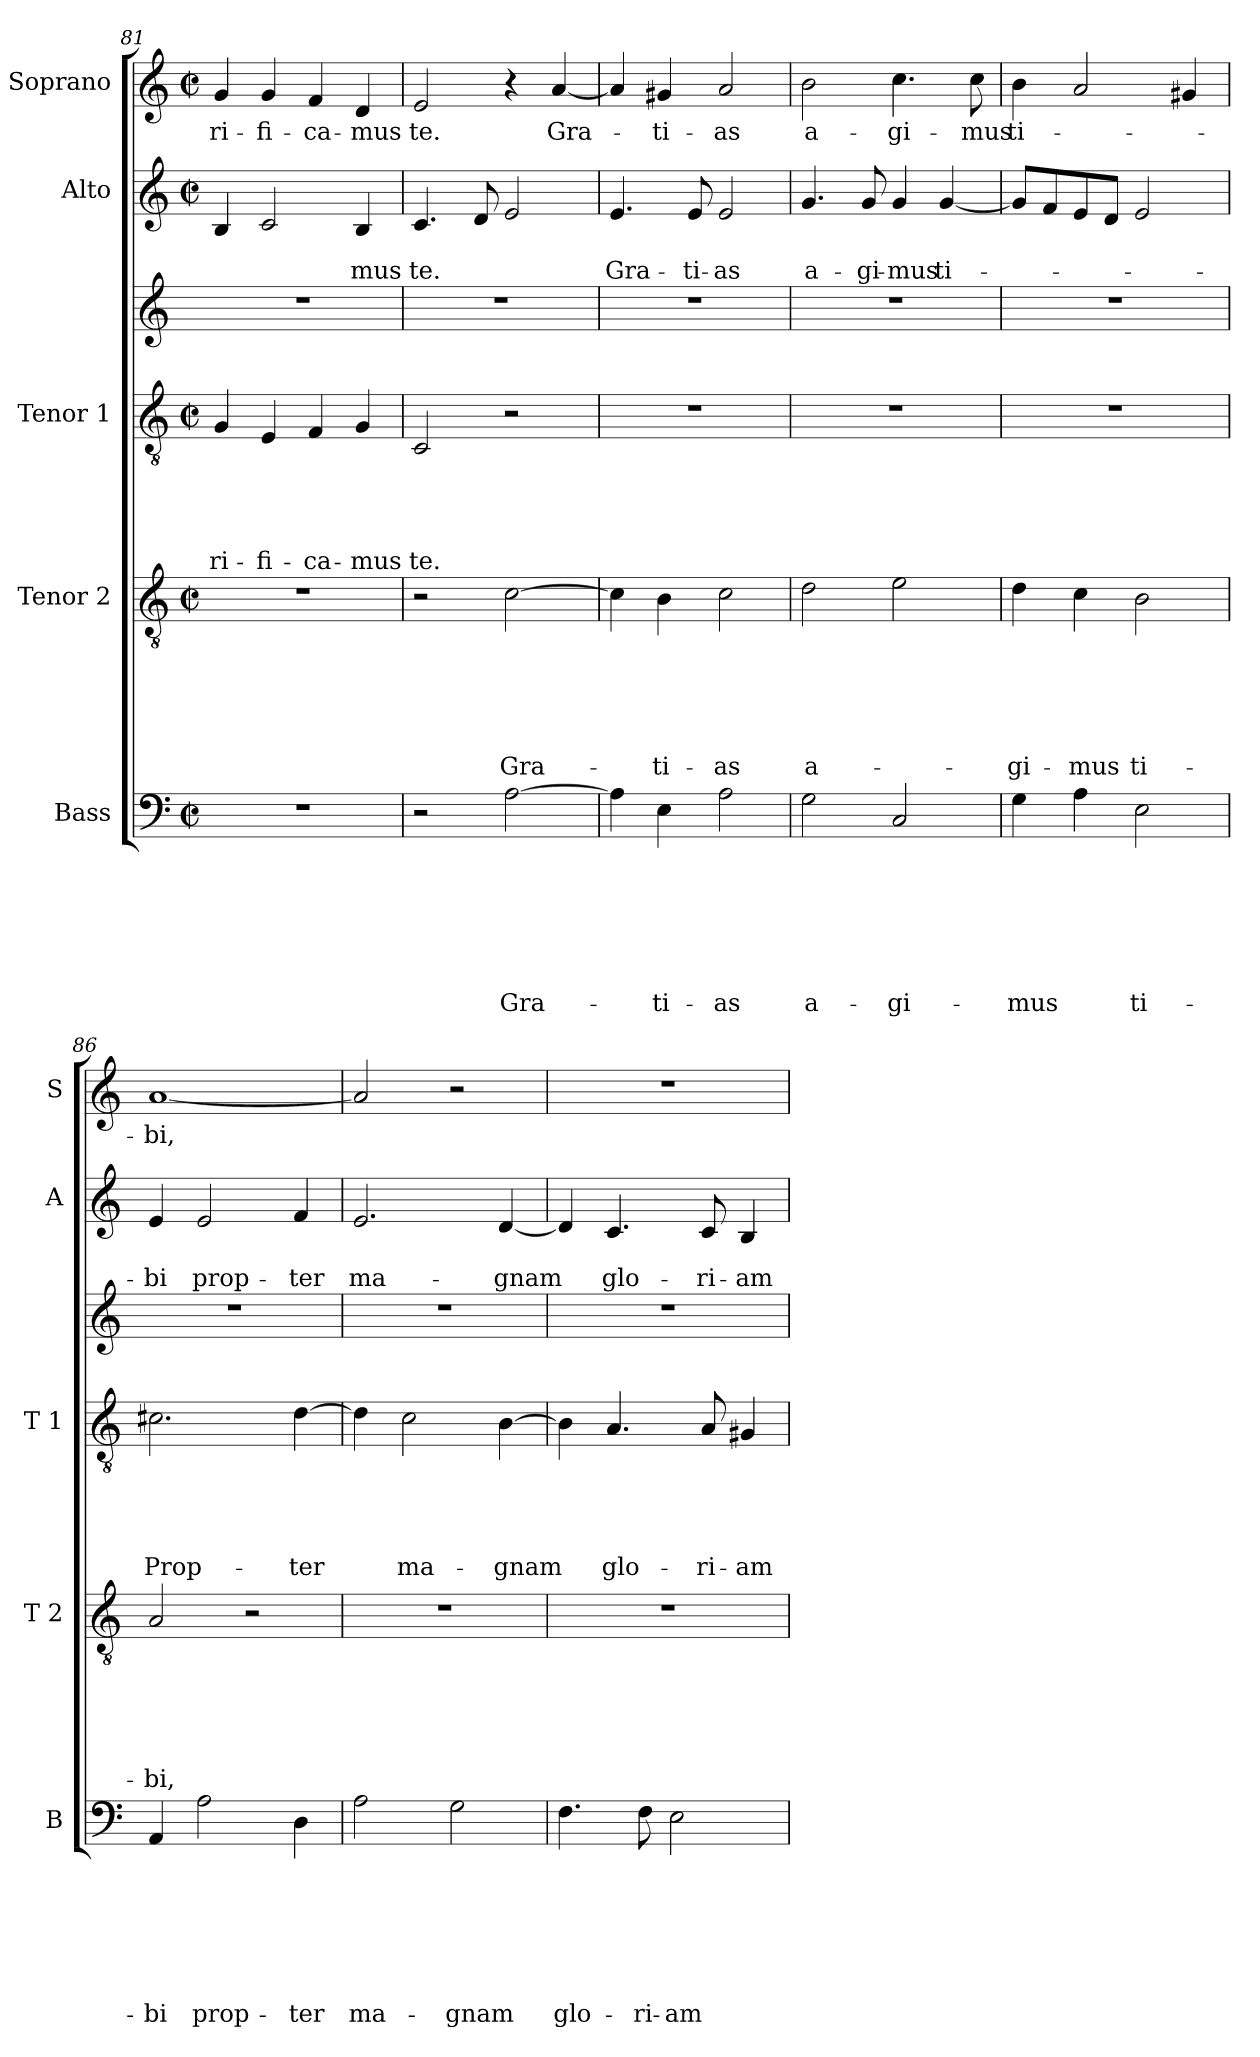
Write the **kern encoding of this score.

**kern	**text	**text	**text	**text	**text	**text	**text	**kern	**text	**text	**text	**text	**text	**text	**kern	**text	**text	**text	**text	**text	**kern	**kern	**text	**text	**kern	**text
*part6	*part6	*part6	*part6	*part6	*part6	*part6	*part6	*part5	*part5	*part5	*part5	*part5	*part5	*part5	*part4	*part4	*part4	*part4	*part4	*part4	*part3	*part2	*part2	*part2	*part1	*part1
*staff6	*staff6	*staff6	*staff6	*staff6	*staff6	*staff6	*staff6	*staff5	*staff5	*staff5	*staff5	*staff5	*staff5	*staff5	*staff4	*staff4	*staff4	*staff4	*staff4	*staff4	*staff3	*staff2	*staff2	*staff2	*staff1	*staff1
*I"Bass	*	*	*	*	*	*	*	*I"Tenor 2	*	*	*	*	*	*	*I"Tenor 1	*	*	*	*	*	*	*I"Alto	*	*	*I"Soprano	*
*I'B	*	*	*	*	*	*	*	*I'T 2	*	*	*	*	*	*	*I'T 1	*	*	*	*	*	*	*I'A	*	*	*I'S	*
*clefF4	*	*	*	*	*	*	*	*clefGv2	*	*	*	*	*	*	*clefGv2	*	*	*	*	*	*clefG2	*clefG2	*	*	*clefG2	*
*k[]	*	*	*	*	*	*	*	*k[]	*	*	*	*	*	*	*k[]	*	*	*	*	*	*k[]	*k[]	*	*	*k[]	*
*C:	*	*	*	*	*	*	*	*C:	*	*	*	*	*	*	*C:	*	*	*	*	*	*C:	*C:	*	*	*C:	*
*M2/2	*	*	*	*	*	*	*	*M2/2	*	*	*	*	*	*	*M2/2	*	*	*	*	*	*	*M2/2	*	*	*M2/2	*
*met(c|)	*	*	*	*	*	*	*	*met(c|)	*	*	*	*	*	*	*met(c|)	*	*	*	*	*	*	*met(c|)	*	*	*met(c|)	*
=81	=81	=81	=81	=81	=81	=81	=81	=81	=81	=81	=81	=81	=81	=81	=81	=81	=81	=81	=81	=81	=81	=81	=81	=81	=81	=81
!	!	!	!	!	!	!	!	!	!	!	!	!	!	!	!	!	!	!	!	!LO:LY:b	!	!	!	!	!	!LO:LY:b
1r	.	.	.	.	.	.	.	1r	.	.	.	.	.	.	4G/	.	.	.	.	-ri-	1r	4B/	.	.	4g/	-ri-
!	!	!	!	!	!	!	!	!	!	!	!	!	!	!	!	!	!	!	!	!LO:LY:b	!	!	!	!	!	!LO:LY:b
.	.	.	.	.	.	.	.	.	.	.	.	.	.	.	4E/	.	.	.	.	-fi-	.	2c/	.	.	4g/	-fi-
!	!	!	!	!	!	!	!	!	!	!	!	!	!	!	!	!	!	!	!	!LO:LY:b	!	!	!	!	!	!LO:LY:b
.	.	.	.	.	.	.	.	.	.	.	.	.	.	.	4F/	.	.	.	.	-ca-	.	.	.	.	4f/	-ca-
!	!	!	!	!	!	!	!	!	!	!	!	!	!	!	!	!	!	!	!	!LO:LY:b	!	!	!	!LO:LY:b	!	!LO:LY:b
.	.	.	.	.	.	.	.	.	.	.	.	.	.	.	4G/	.	.	.	.	-mus	.	4B/	.	-mus	4d/	-mus
=82	=82	=82	=82	=82	=82	=82	=82	=82	=82	=82	=82	=82	=82	=82	=82	=82	=82	=82	=82	=82	=82	=82	=82	=82	=82	=82
!	!	!	!	!	!	!	!	!	!	!	!	!	!	!	!	!	!	!	!	!LO:LY:b	!	!	!	!LO:LY:b	!	!LO:LY:b
2r	.	.	.	.	.	.	.	2r	.	.	.	.	.	.	2C/	.	.	.	.	te.	1r	4.c/	.	te.	2e/	te.
.	.	.	.	.	.	.	.	.	.	.	.	.	.	.	.	.	.	.	.	.	.	8d/	.	.	.	.
!	!	!	!	!	!	!	!LO:LY:b	!	!	!	!	!	!	!LO:LY:b	!	!	!	!	!	!	!	!	!	!	!	!
[>2A\	.	.	.	.	.	.	Gra-	[>2c\	.	.	.	.	.	Gra-	2r	.	.	.	.	.	.	2e/	.	.	4r	.
!	!	!	!	!	!	!	!	!	!	!	!	!	!	!	!	!	!	!	!	!	!	!	!	!	!	!LO:LY:b
.	.	.	.	.	.	.	.	.	.	.	.	.	.	.	.	.	.	.	.	.	.	.	.	.	[<4a/	Gra-
=83	=83	=83	=83	=83	=83	=83	=83	=83	=83	=83	=83	=83	=83	=83	=83	=83	=83	=83	=83	=83	=83	=83	=83	=83	=83	=83
!	!	!	!	!	!	!	!	!	!	!	!	!	!	!	!	!	!	!	!	!	!	!	!	!LO:LY:b	!	!
4A\]	.	.	.	.	.	.	.	4c\]	.	.	.	.	.	.	1r	.	.	.	.	.	1r	4.e/	.	Gra-	4a/]	.
!	!	!	!	!	!	!	!LO:LY:b	!	!	!	!	!	!	!LO:LY:b	!	!	!	!	!	!	!	!	!	!	!	!LO:LY:b
4E\	.	.	.	.	.	.	-ti-	4B\	.	.	.	.	.	-ti-	.	.	.	.	.	.	.	.	.	.	4g#X/	-ti-
!	!	!	!	!	!	!	!	!	!	!	!	!	!	!	!	!	!	!	!	!	!	!	!	!LO:LY:b	!	!
.	.	.	.	.	.	.	.	.	.	.	.	.	.	.	.	.	.	.	.	.	.	8e/	.	-ti-	.	.
!	!	!	!	!	!	!	!LO:LY:b	!	!	!	!	!	!	!LO:LY:b	!	!	!	!	!	!	!	!	!	!LO:LY:b	!	!LO:LY:b
2A\	.	.	.	.	.	.	-as	2c\	.	.	.	.	.	-as	.	.	.	.	.	.	.	2e/	.	-as	2a/	-as
=84	=84	=84	=84	=84	=84	=84	=84	=84	=84	=84	=84	=84	=84	=84	=84	=84	=84	=84	=84	=84	=84	=84	=84	=84	=84	=84
!	!	!	!	!	!	!	!LO:LY:b	!	!	!	!	!	!	!LO:LY:b	!	!	!	!	!	!	!	!	!	!LO:LY:b	!	!LO:LY:b
2G\	.	.	.	.	.	.	a-	2d\	.	.	.	.	.	a-	1r	.	.	.	.	.	1r	4.g/	.	a-	2b\	a-
!	!	!	!	!	!	!	!	!	!	!	!	!	!	!	!	!	!	!	!	!	!	!	!	!LO:LY:b	!	!
.	.	.	.	.	.	.	.	.	.	.	.	.	.	.	.	.	.	.	.	.	.	8g/	.	-gi-	.	.
!	!	!	!	!	!	!	!LO:LY:b	!	!	!	!	!	!	!	!	!	!	!	!	!	!	!	!	!LO:LY:b	!	!LO:LY:b
2C/	.	.	.	.	.	.	-gi-	2e\	.	.	.	.	.	.	.	.	.	.	.	.	.	4g/	.	-mus	4.cc\	-gi-
!	!	!	!	!	!	!	!	!	!	!	!	!	!	!	!	!	!	!	!	!	!	!	!	!LO:LY:b	!	!
.	.	.	.	.	.	.	.	.	.	.	.	.	.	.	.	.	.	.	.	.	.	[<4g/	.	ti-	.	.
!	!	!	!	!	!	!	!	!	!	!	!	!	!	!	!	!	!	!	!	!	!	!	!	!	!	!LO:LY:b
.	.	.	.	.	.	.	.	.	.	.	.	.	.	.	.	.	.	.	.	.	.	.	.	.	8cc\	-mus
!!LO:LB:g=z
=85	=85	=85	=85	=85	=85	=85	=85	=85	=85	=85	=85	=85	=85	=85	=85	=85	=85	=85	=85	=85	=85	=85	=85	=85	=85	=85
!	!	!	!	!	!	!	!LO:LY:b	!	!	!	!	!	!	!LO:LY:b	!	!	!	!	!	!	!	!	!	!	!	!LO:LY:b
4G\	.	.	.	.	.	.	-mus	4d\	.	.	.	.	.	-gi-	1r	.	.	.	.	.	1r	8g/L]	.	.	4b\	ti-
.	.	.	.	.	.	.	.	.	.	.	.	.	.	.	.	.	.	.	.	.	.	8f/	.	.	.	.
!	!	!	!	!	!	!	!	!	!	!	!	!	!	!LO:LY:b	!	!	!	!	!	!	!	!	!	!	!	!
4A\	.	.	.	.	.	.	.	4c\	.	.	.	.	.	-mus	.	.	.	.	.	.	.	8e/	.	.	2a/	.
.	.	.	.	.	.	.	.	.	.	.	.	.	.	.	.	.	.	.	.	.	.	8d/J	.	.	.	.
!	!	!	!	!	!	!	!LO:LY:b	!	!	!	!	!	!	!LO:LY:b	!	!	!	!	!	!	!	!	!	!	!	!
2E\	.	.	.	.	.	.	ti-	2B\	.	.	.	.	.	ti-	.	.	.	.	.	.	.	2e/	.	.	.	.
.	.	.	.	.	.	.	.	.	.	.	.	.	.	.	.	.	.	.	.	.	.	.	.	.	4g#X/	.
=86	=86	=86	=86	=86	=86	=86	=86	=86	=86	=86	=86	=86	=86	=86	=86	=86	=86	=86	=86	=86	=86	=86	=86	=86	=86	=86
!	!	!	!	!	!	!	!LO:LY:b	!	!	!	!	!	!	!LO:LY:b	!	!	!	!	!	!LO:LY:b	!	!	!	!LO:LY:b	!	!LO:LY:b
4AA/	.	.	.	.	.	.	-bi	2A/	.	.	.	.	.	-bi,	2.c#X\	.	.	.	.	Prop-	1r	4e/	.	-bi	[<1a	-bi,
!	!	!	!	!	!	!	!LO:LY:b	!	!	!	!	!	!	!	!	!	!	!	!	!	!	!	!	!LO:LY:b	!	!
2A\	.	.	.	.	.	.	prop-	.	.	.	.	.	.	.	.	.	.	.	.	.	.	2e/	.	prop-	.	.
.	.	.	.	.	.	.	.	2r	.	.	.	.	.	.	.	.	.	.	.	.	.	.	.	.	.	.
!	!	!	!	!	!	!	!LO:LY:b	!	!	!	!	!	!	!	!	!	!	!	!	!LO:LY:b	!	!	!	!LO:LY:b	!	!
4D\	.	.	.	.	.	.	-ter	.	.	.	.	.	.	.	[>4d\	.	.	.	.	-ter	.	4f/	.	-ter	.	.
=87	=87	=87	=87	=87	=87	=87	=87	=87	=87	=87	=87	=87	=87	=87	=87	=87	=87	=87	=87	=87	=87	=87	=87	=87	=87	=87
!	!	!	!	!	!	!	!LO:LY:b	!	!	!	!	!	!	!	!	!	!	!	!	!	!	!	!	!LO:LY:b	!	!
2A\	.	.	.	.	.	.	ma-	1r	.	.	.	.	.	.	4d\]	.	.	.	.	.	1r	2.e/	.	ma-	2a/]	.
!	!	!	!	!	!	!	!	!	!	!	!	!	!	!	!	!	!	!	!	!LO:LY:b	!	!	!	!	!	!
.	.	.	.	.	.	.	.	.	.	.	.	.	.	.	2c\	.	.	.	.	ma-	.	.	.	.	.	.
!	!	!	!	!	!	!	!LO:LY:b	!	!	!	!	!	!	!	!	!	!	!	!	!	!	!	!	!	!	!
2G\	.	.	.	.	.	.	-gnam	.	.	.	.	.	.	.	.	.	.	.	.	.	.	.	.	.	2r	.
!	!	!	!	!	!	!	!	!	!	!	!	!	!	!	!	!	!	!	!	!LO:LY:b	!	!	!	!LO:LY:b	!	!
.	.	.	.	.	.	.	.	.	.	.	.	.	.	.	[>4B\	.	.	.	.	-gnam	.	[<4d/	.	-gnam	.	.
=88	=88	=88	=88	=88	=88	=88	=88	=88	=88	=88	=88	=88	=88	=88	=88	=88	=88	=88	=88	=88	=88	=88	=88	=88	=88	=88
!	!	!	!	!	!	!	!LO:LY:b	!	!	!	!	!	!	!	!	!	!	!	!	!	!	!	!	!	!	!
4.F\	.	.	.	.	.	.	glo-	1r	.	.	.	.	.	.	4B\]	.	.	.	.	.	1r	4d/]	.	.	1r	.
!	!	!	!	!	!	!	!	!	!	!	!	!	!	!	!	!	!	!	!	!LO:LY:b	!	!	!	!LO:LY:b	!	!
.	.	.	.	.	.	.	.	.	.	.	.	.	.	.	4.A/	.	.	.	.	glo-	.	4.c/	.	glo-	.	.
!	!	!	!	!	!	!	!LO:LY:b	!	!	!	!	!	!	!	!	!	!	!	!	!	!	!	!	!	!	!
8F\	.	.	.	.	.	.	-ri-	.	.	.	.	.	.	.	.	.	.	.	.	.	.	.	.	.	.	.
!	!	!	!	!	!	!	!LO:LY:b:rj	!	!	!	!	!	!	!	!	!	!	!	!	!	!	!	!	!	!	!
2E\	.	.	.	.	.	.	-am	.	.	.	.	.	.	.	.	.	.	.	.	.	.	.	.	.	.	.
!	!	!	!	!	!	!	!	!	!	!	!	!	!	!	!	!	!	!	!	!LO:LY:b	!	!	!	!LO:LY:b	!	!
.	.	.	.	.	.	.	.	.	.	.	.	.	.	.	8A/	.	.	.	.	-ri-	.	8c/	.	-ri-	.	.
!	!	!	!	!	!	!	!	!	!	!	!	!	!	!	!	!	!	!	!	!LO:LY:b	!	!	!	!LO:LY:b	!	!
.	.	.	.	.	.	.	.	.	.	.	.	.	.	.	4G#X/	.	.	.	.	-am	.	4B/	.	-am	.	.
=	=	=	=	=	=	=	=	=	=	=	=	=	=	=	=	=	=	=	=	=	=	=	=	=	=	=
*-	*-	*-	*-	*-	*-	*-	*-	*-	*-	*-	*-	*-	*-	*-	*-	*-	*-	*-	*-	*-	*-	*-	*-	*-	*-	*-
